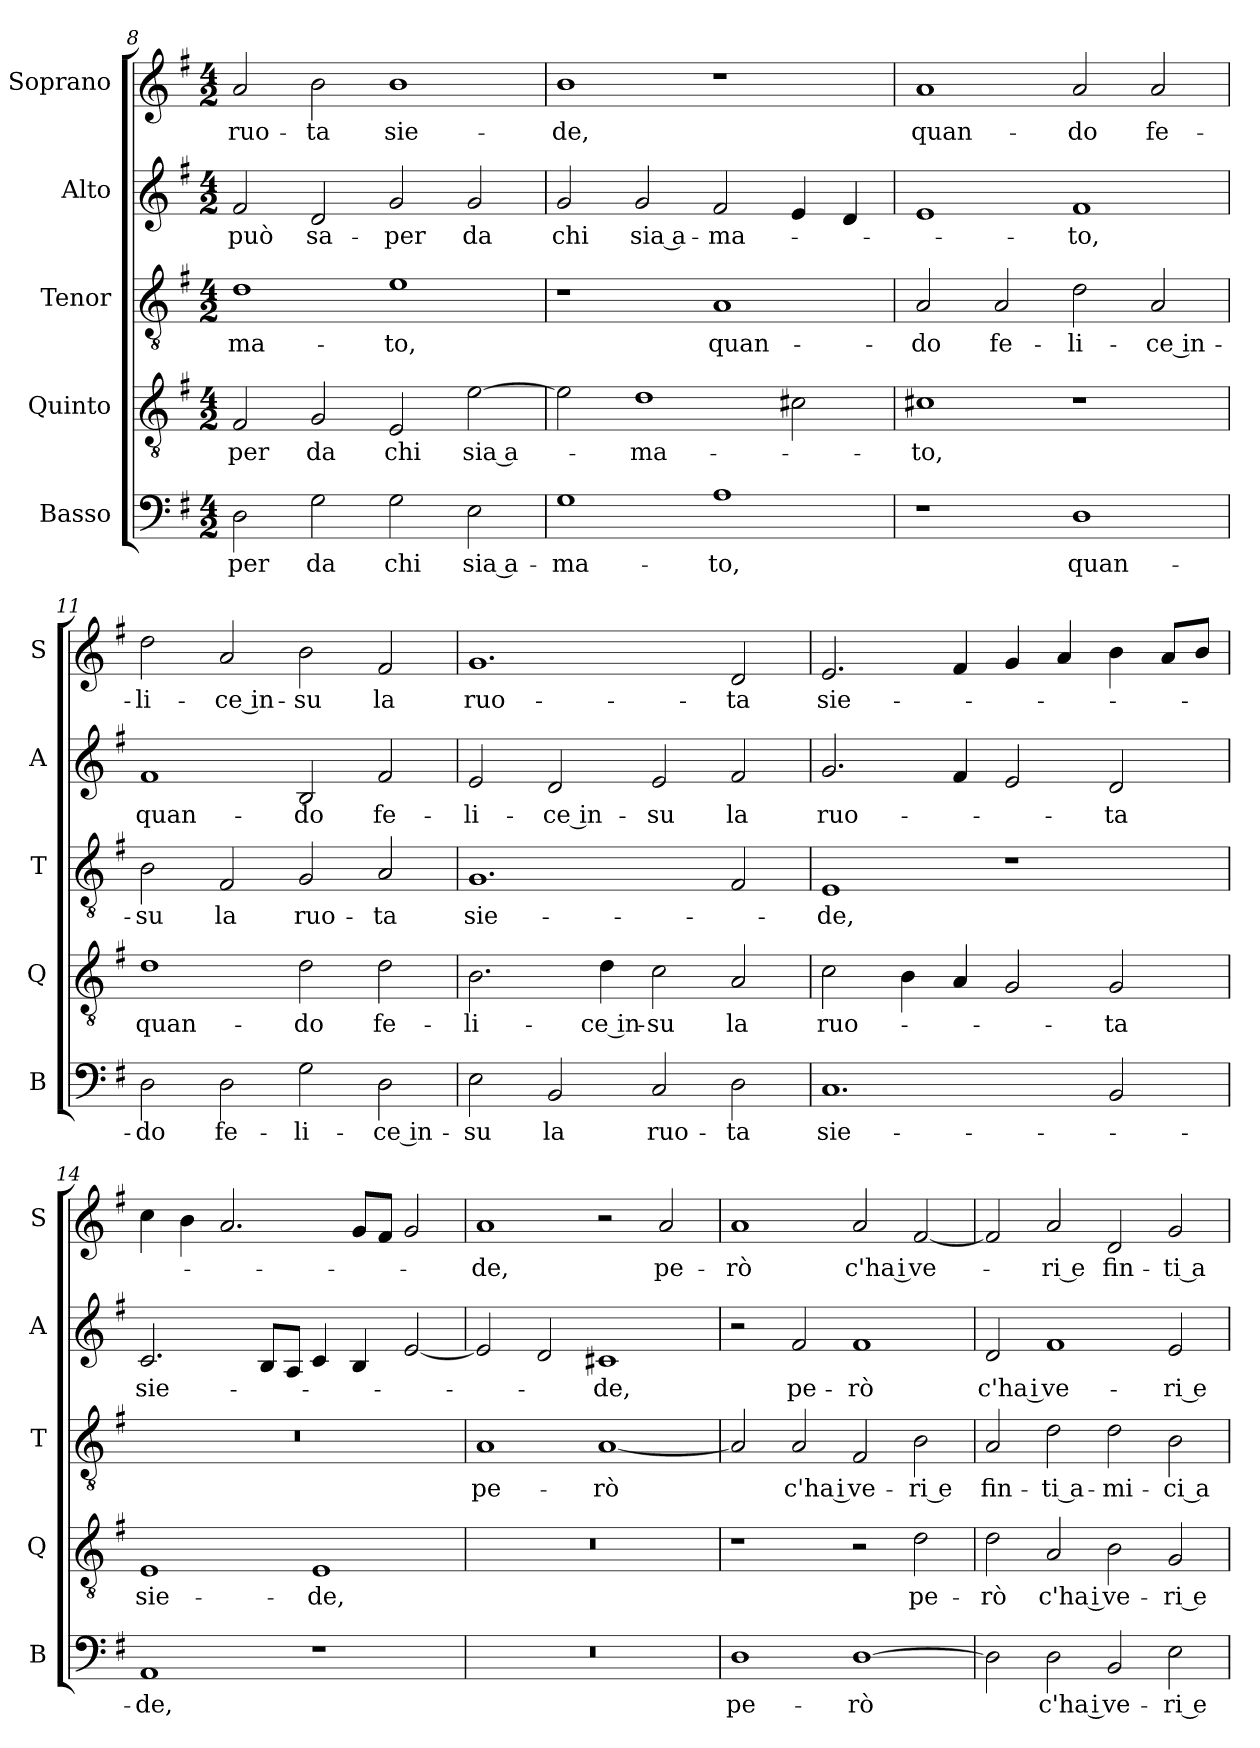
**kern	**text	**kern	**text	**kern	**text	**kern	**text	**kern	**text
*part5	*part5	*part4	*part4	*part3	*part3	*part2	*part2	*part1	*part1
*staff5	*staff5	*staff4	*staff4	*staff3	*staff3	*staff2	*staff2	*staff1	*staff1
*I"Basso	*	*I"Quinto	*	*I"Tenor	*	*I"Alto	*	*I"Soprano	*
*I'B	*	*I'Q	*	*I'T	*	*I'A	*	*I'S	*
*clefF4	*	*clefGv2	*	*clefGv2	*	*clefG2	*	*clefG2	*
*k[f#]	*	*k[f#]	*	*k[f#]	*	*k[f#]	*	*k[f#]	*
*G:	*	*G:	*	*G:	*	*G:	*	*G:	*
*M4/2	*	*M4/2	*	*M4/2	*	*M4/2	*	*M4/2	*
=8	=8	=8	=8	=8	=8	=8	=8	=8	=8
!	!LO:LY:b	!	!LO:LY:b	!	!LO:LY:b	!	!LO:LY:b	!	!LO:LY:b
2D\	-per	2F#/	-per	1d	-ma-	2f#/	può	2a/	ruo-
!	!LO:LY:b	!	!LO:LY:b	!	!	!	!LO:LY:b	!	!LO:LY:b
2G\	da	2G/	da	.	.	2d/	sa-	2b\	-ta
!	!LO:LY:b	!	!LO:LY:b	!	!LO:LY:b	!	!LO:LY:b	!	!LO:LY:b
2G\	chi	2E/	chi	1e	-to,	2g/	-per	1b	sie-
!	!LO:LY:b	!	!LO:LY:b	!	!	!	!LO:LY:b	!	!
2E\	sia a-	[2e\	sia a-	.	.	2g/	da	.	.
=9	=9	=9	=9	=9	=9	=9	=9	=9	=9
!	!LO:LY:b	!	!	!	!	!	!LO:LY:b	!	!LO:LY:b
1G	-ma-	2e\]	.	1r	.	2g/	chi	1b	-de,
!	!	!	!LO:LY:b	!	!	!	!LO:LY:b	!	!
.	.	1d	-ma-	.	.	2g/	sia a-	.	.
!	!LO:LY:b	!	!	!	!LO:LY:b	!	!LO:LY:b	!	!
1A	-to,	.	.	1A	quan-	2f#/	-ma-	1r	.
.	.	2c#X\	.	.	.	4e/	.	.	.
.	.	.	.	.	.	4d/	.	.	.
!!LO:LB:g=z
=10	=10	=10	=10	=10	=10	=10	=10	=10	=10
!	!	!	!LO:LY:b	!	!LO:LY:b	!	!	!	!LO:LY:b
1r	.	1c#X	-to,	2A/	-do	1e	.	1a	quan-
!	!	!	!	!	!LO:LY:b	!	!	!	!
.	.	.	.	2A/	fe-	.	.	.	.
!	!LO:LY:b	!	!	!	!LO:LY:b	!	!LO:LY:b	!	!LO:LY:b
1D	quan-	1r	.	2d\	-li-	1f#	-to,	2a/	-do
!	!	!	!	!	!LO:LY:b	!	!	!	!LO:LY:b
.	.	.	.	2A/	-ce in-	.	.	2a/	fe-
=11	=11	=11	=11	=11	=11	=11	=11	=11	=11
!	!LO:LY:b	!	!LO:LY:b	!	!LO:LY:b	!	!LO:LY:b	!	!LO:LY:b
2D\	-do	1d	quan-	2B\	-su	1f#	quan-	2dd\	-li-
!	!LO:LY:b	!	!	!	!LO:LY:b	!	!	!	!LO:LY:b
2D\	fe-	.	.	2F#/	la	.	.	2a/	-ce in-
!	!LO:LY:b	!	!LO:LY:b	!	!LO:LY:b	!	!LO:LY:b	!	!LO:LY:b
2G\	-li-	2d\	-do	2G/	ruo-	2B/	-do	2b\	-su
!	!LO:LY:b	!	!LO:LY:b	!	!LO:LY:b	!	!LO:LY:b	!	!LO:LY:b
2D\	-ce in-	2d\	fe-	2A/	-ta	2f#/	fe-	2f#/	la
=12	=12	=12	=12	=12	=12	=12	=12	=12	=12
!	!LO:LY:b	!	!LO:LY:b	!	!LO:LY:b	!	!LO:LY:b	!	!LO:LY:b
2E\	-su	2.B\	-li-	1.G	sie-	2e/	-li-	1.g	ruo-
!	!LO:LY:b	!	!	!	!	!	!LO:LY:b	!	!
2BB/	la	.	.	.	.	2d/	-ce in-	.	.
!	!	!	!LO:LY:b	!	!	!	!	!	!
.	.	4d\	-ce in-	.	.	.	.	.	.
!	!LO:LY:b	!	!LO:LY:b	!	!	!	!LO:LY:b	!	!
2C/	ruo-	2c\	-su	.	.	2e/	-su	.	.
!	!LO:LY:b	!	!LO:LY:b	!	!	!	!LO:LY:b	!	!LO:LY:b
2D\	-ta	2A/	la	2F#/	.	2f#/	la	2d/	-ta
!!LO:PB:g=z
=13	=13	=13	=13	=13	=13	=13	=13	=13	=13
!	!LO:LY:b	!	!LO:LY:b	!	!LO:LY:b	!	!LO:LY:b	!	!LO:LY:b
1.C	sie-	2c\	ruo-	1E	-de,	2.g/	ruo-	2.e/	sie-
.	.	4B\	.	.	.	.	.	.	.
.	.	4A/	.	.	.	4f#/	.	4f#/	.
.	.	2G/	.	1r	.	2e/	.	4g/	.
.	.	.	.	.	.	.	.	4a/	.
!	!	!	!LO:LY:b	!	!	!	!LO:LY:b	!	!
2BB/	.	2G/	-ta	.	.	2d/	-ta	4b\	.
.	.	.	.	.	.	.	.	8a/L	.
.	.	.	.	.	.	.	.	8b/J	.
=14	=14	=14	=14	=14	=14	=14	=14	=14	=14
!	!LO:LY:b	!	!LO:LY:b	!	!	!	!LO:LY:b	!	!
1AA	-de,	1E	sie-	0r	.	2.c/	sie-	4cc\	.
.	.	.	.	.	.	.	.	4b\	.
.	.	.	.	.	.	.	.	2.a/	.
.	.	.	.	.	.	8B/L	.	.	.
.	.	.	.	.	.	8A/J	.	.	.
!	!	!	!LO:LY:b	!	!	!	!	!	!
1r	.	1E	-de,	.	.	4c/	.	.	.
.	.	.	.	.	.	4B/	.	8g/L	.
.	.	.	.	.	.	.	.	8f#/J	.
.	.	.	.	.	.	[2e/	.	2g/	.
=15	=15	=15	=15	=15	=15	=15	=15	=15	=15
!	!	!	!	!	!LO:LY:b	!	!	!	!LO:LY:b
0r	.	0r	.	1A	pe-	2e/]	.	1a	-de,
.	.	.	.	.	.	2d/	.	.	.
!	!	!	!	!	!LO:LY:b	!	!LO:LY:b	!	!
.	.	.	.	[1A	-rò	1c#X	-de,	2r	.
!	!	!	!	!	!	!	!	!	!LO:LY:b
.	.	.	.	.	.	.	.	2a/	pe-
!!LO:LB:g=z
=16	=16	=16	=16	=16	=16	=16	=16	=16	=16
!	!LO:LY:b	!	!	!	!	!	!	!	!LO:LY:b
1D	pe-	1r	.	2A/]	.	2r	.	1a	-rò
!	!	!	!	!	!LO:LY:b	!	!LO:LY:b	!	!
.	.	.	.	2A/	c'ha i	2f#/	pe-	.	.
!	!LO:LY:b	!	!	!	!LO:LY:b	!	!LO:LY:b	!	!LO:LY:b
[1D	-rò	2r	.	2F#/	ve-	1f#	-rò	2a/	c'ha i
!	!	!	!LO:LY:b	!	!LO:LY:b	!	!	!	!LO:LY:b
.	.	2d\	pe-	2B\	-ri e	.	.	[2f#/	ve-
=17	=17	=17	=17	=17	=17	=17	=17	=17	=17
!	!	!	!LO:LY:b	!	!LO:LY:b	!	!LO:LY:b	!	!
2D\]	.	2d\	-rò	2A/	fin-	2d/	c'ha i	2f#/]	.
!	!LO:LY:b	!	!LO:LY:b	!	!LO:LY:b	!	!LO:LY:b	!	!LO:LY:b
2D\	c'ha i	2A/	c'ha i	2d\	-ti a-	1f#	ve-	2a/	-ri e
!	!LO:LY:b	!	!LO:LY:b	!	!LO:LY:b	!	!	!	!LO:LY:b
2BB/	ve-	2B\	ve-	2d\	-mi-	.	.	2d/	fin-
!	!LO:LY:b	!	!LO:LY:b	!	!LO:LY:b	!	!LO:LY:b	!	!LO:LY:b
2E\	-ri e	2G/	-ri e	2B\	-ci a	2e/	-ri e	2g/	-ti a-
=	=	=	=	=	=	=	=	=	=
*-	*-	*-	*-	*-	*-	*-	*-	*-	*-
